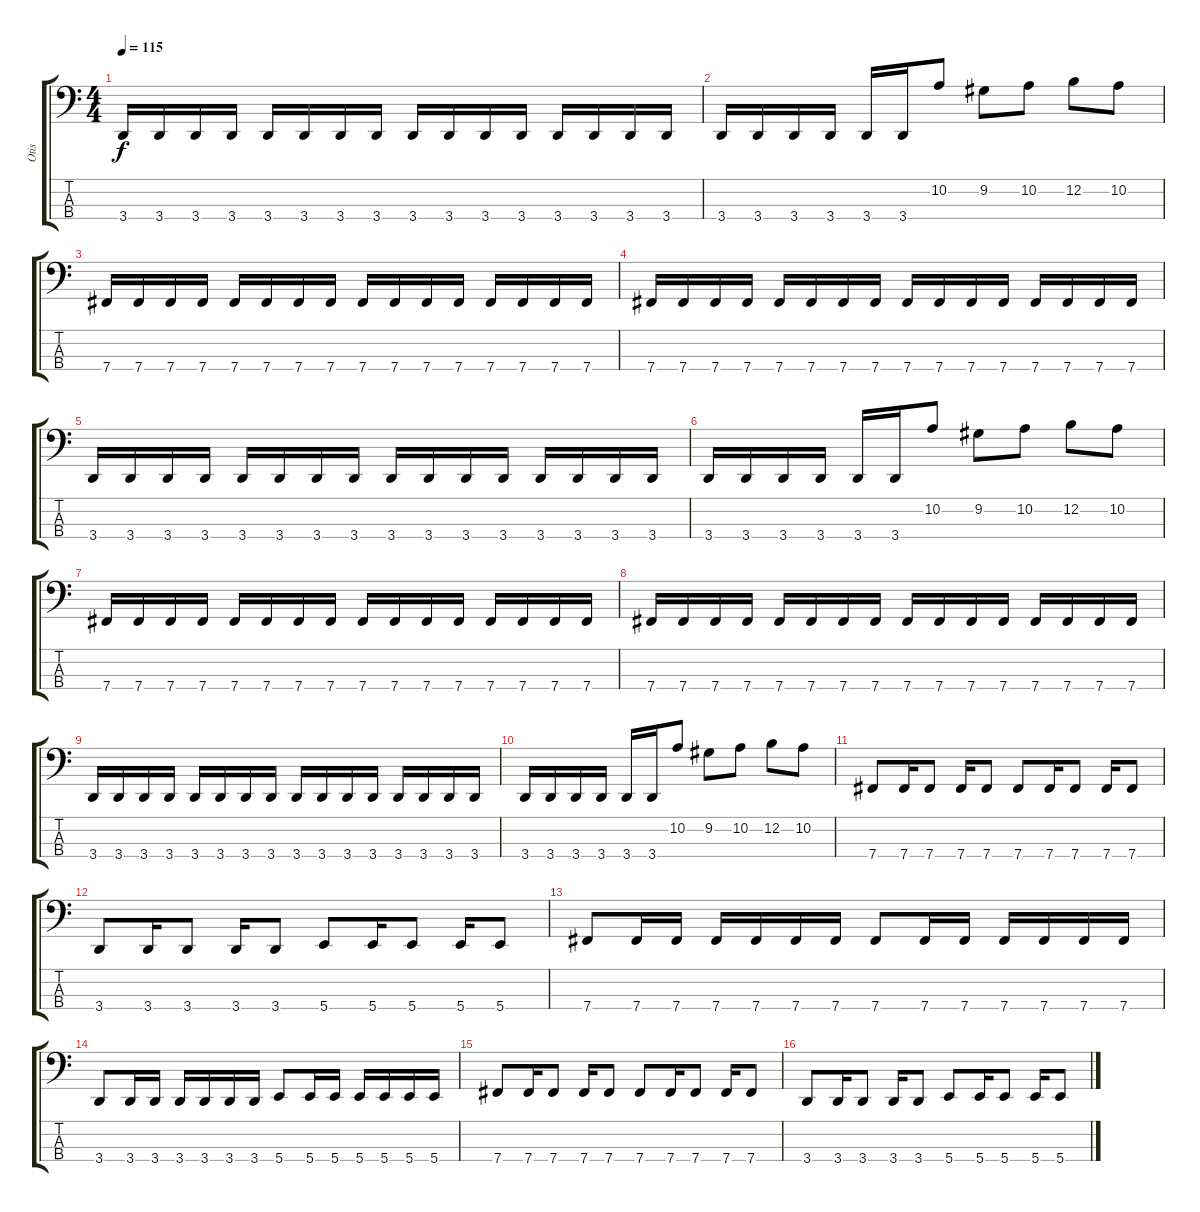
\track ("Otis" "Otis") {instrument electricbassfinger}
\staff {score tabs}
\tuning (E2 B1 Gb1 B0) {hide}
\ts (4 4)
\tempo 115
\clef f4
\ks c
3.4.16{dy f} 3.4.16 3.4.16 3.4.16 3.4.16 3.4.16 3.4.16 3.4.16 3.4.16 3.4.16 3.4.16 3.4.16 3.4.16 3.4.16 3.4.16 3.4.16 |
3.4.16 3.4.16 3.4.16 3.4.16 3.4.16 3.4.16 10.2.8 9.2.8 10.2.8 12.2.8 10.2.8 |
7.4.16 7.4.16 7.4.16 7.4.16 7.4.16 7.4.16 7.4.16 7.4.16 7.4.16 7.4.16 7.4.16 7.4.16 7.4.16 7.4.16 7.4.16 7.4.16 |
7.4.16 7.4.16 7.4.16 7.4.16 7.4.16 7.4.16 7.4.16 7.4.16 7.4.16 7.4.16 7.4.16 7.4.16 7.4.16 7.4.16 7.4.16 7.4.16 |
3.4.16 3.4.16 3.4.16 3.4.16 3.4.16 3.4.16 3.4.16 3.4.16 3.4.16 3.4.16 3.4.16 3.4.16 3.4.16 3.4.16 3.4.16 3.4.16 |
3.4.16 3.4.16 3.4.16 3.4.16 3.4.16 3.4.16 10.2.8 9.2.8 10.2.8 12.2.8 10.2.8 |
7.4.16 7.4.16 7.4.16 7.4.16 7.4.16 7.4.16 7.4.16 7.4.16 7.4.16 7.4.16 7.4.16 7.4.16 7.4.16 7.4.16 7.4.16 7.4.16 |
7.4.16 7.4.16 7.4.16 7.4.16 7.4.16 7.4.16 7.4.16 7.4.16 7.4.16 7.4.16 7.4.16 7.4.16 7.4.16 7.4.16 7.4.16 7.4.16 |
3.4.16 3.4.16 3.4.16 3.4.16 3.4.16 3.4.16 3.4.16 3.4.16 3.4.16 3.4.16 3.4.16 3.4.16 3.4.16 3.4.16 3.4.16 3.4.16 |
3.4.16 3.4.16 3.4.16 3.4.16 3.4.16 3.4.16 10.2.8 9.2.8 10.2.8 12.2.8 10.2.8 |
7.4.8 7.4.16 7.4.8 7.4.16 7.4.8 7.4.8 7.4.16 7.4.8 7.4.16 7.4.8 |
3.4.8 3.4.16 3.4.8 3.4.16 3.4.8 5.4.8 5.4.16 5.4.8 5.4.16 5.4.8 |
7.4.8 7.4.16 7.4.16 7.4.16 7.4.16 7.4.16 7.4.16 7.4.8 7.4.16 7.4.16 7.4.16 7.4.16 7.4.16 7.4.16 |
3.4.8 3.4.16 3.4.16 3.4.16 3.4.16 3.4.16 3.4.16 5.4.8 5.4.16 5.4.16 5.4.16 5.4.16 5.4.16 5.4.16 |
7.4.8 7.4.16 7.4.8 7.4.16 7.4.8 7.4.8 7.4.16 7.4.8 7.4.16 7.4.8 |
3.4.8 3.4.16 3.4.8 3.4.16 3.4.8 5.4.8 5.4.16 5.4.8 5.4.16 5.4.8
